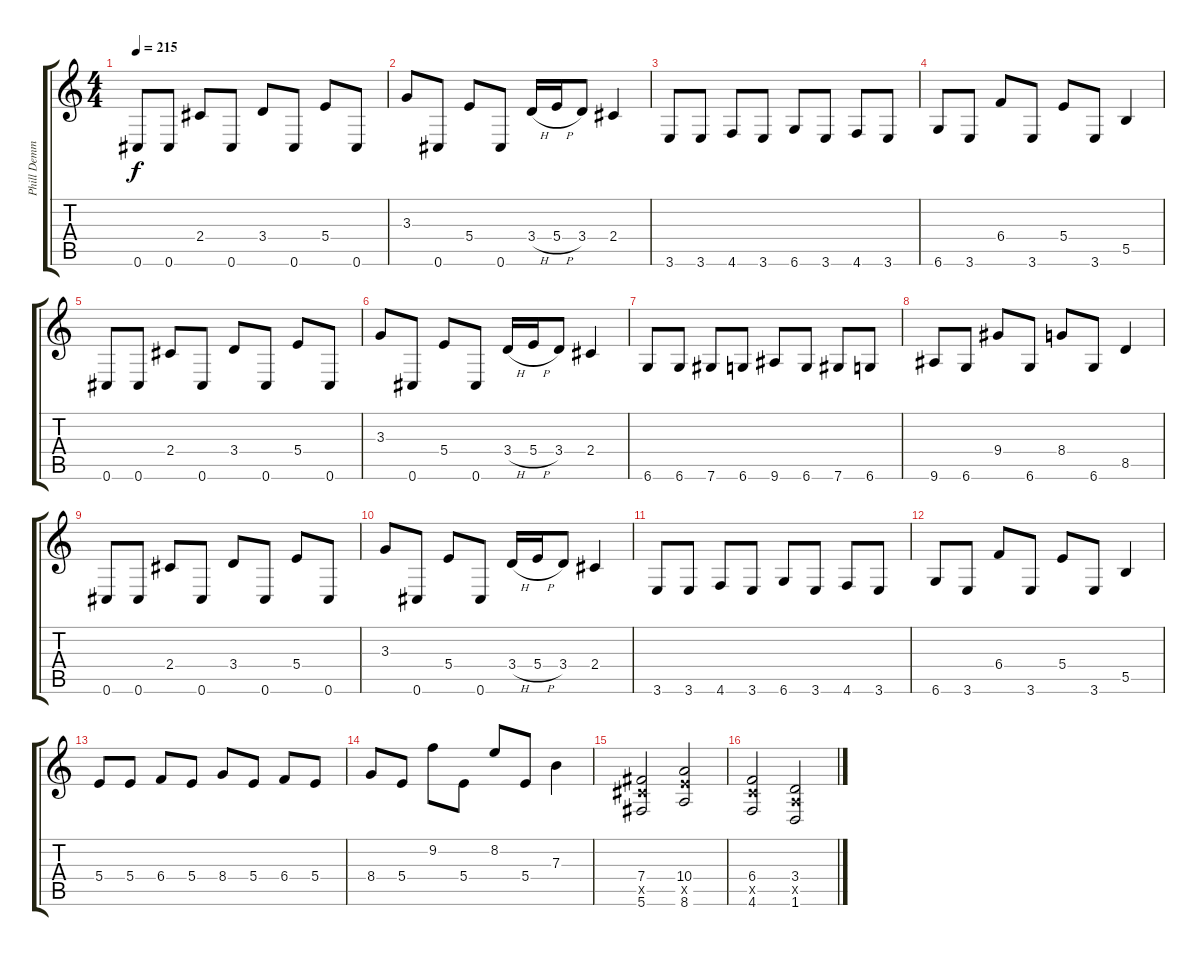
\track ("Phill Demmel" "Phill Demm") {instrument distortionguitar}
\staff {score tabs}
\tuning (Db4 Ab3 E3 B2 Gb2 Db2) {hide}
\ts (4 4)
\tempo 215
\clef g2
\ks c
0.6.8{dy f} 0.6.8 2.4.8 0.6.8 3.4.8 0.6.8 5.4.8 0.6.8 |
3.3.8 0.6.8 5.4.8 0.6.8 3.4{h}.16 5.4{h}.16 3.4.8 2.4.4 |
3.6.8 3.6.8 4.6.8 3.6.8 6.6.8 3.6.8 4.6.8 3.6.8 |
6.6.8 3.6.8 6.4.8 3.6.8 5.4.8 3.6.8 5.5.4 |
0.6.8 0.6.8 2.4.8 0.6.8 3.4.8 0.6.8 5.4.8 0.6.8 |
3.3.8 0.6.8 5.4.8 0.6.8 3.4{h}.16 5.4{h}.16 3.4.8 2.4.4 |
6.6.8 6.6.8 7.6.8 6.6.8 9.6.8 6.6.8 7.6.8 6.6.8 |
9.6.8 6.6.8 9.4.8 6.6.8 8.4.8 6.6.8 8.5.4 |
0.6.8 0.6.8 2.4.8 0.6.8 3.4.8 0.6.8 5.4.8 0.6.8 |
3.3.8 0.6.8 5.4.8 0.6.8 3.4{h}.16 5.4{h}.16 3.4.8 2.4.4 |
3.6.8 3.6.8 4.6.8 3.6.8 6.6.8 3.6.8 4.6.8 3.6.8 |
6.6.8 3.6.8 6.4.8 3.6.8 5.4.8 3.6.8 5.5.4 |
5.4.8 5.4.8 6.4.8 5.4.8 8.4.8 5.4.8 6.4.8 5.4.8 |
8.4.8 5.4.8 9.2.8 5.4.8 8.2.8 5.4.8 7.3.4 |
(7.4 7.5{x} 5.6).2 (10.4 10.5{x} 8.6).2 |
(6.4 6.5{x} 4.6).2 (3.4 3.5{x} 1.6).2
